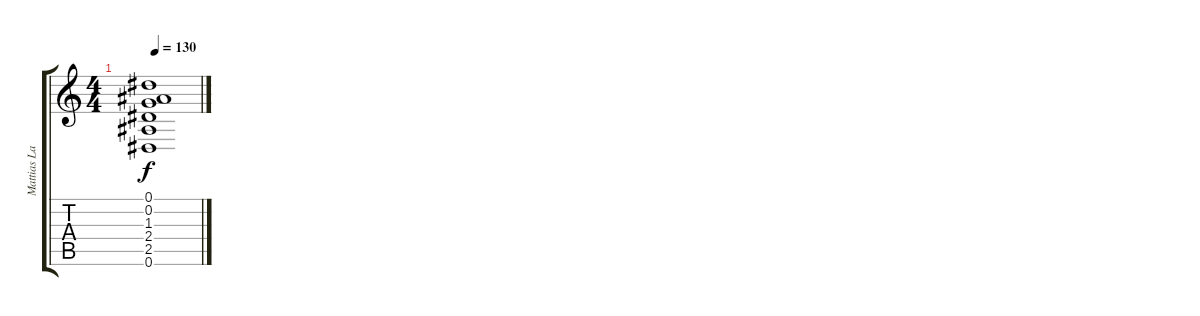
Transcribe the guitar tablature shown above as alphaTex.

\track ("Mattias Larsson" "Mattias La") {instrument acousticguitarsteel}
\staff {score tabs}
\tuning (Eb4 Bb3 Gb3 Db3 Ab2 Eb2) {hide}
\ts (4 4)
\tempo 130
\clef g2
\ks c
(0.1{t} 0.2{t} 1.3{t} 2.4{t} 2.5{t} 0.6{t}).1{dy f}
